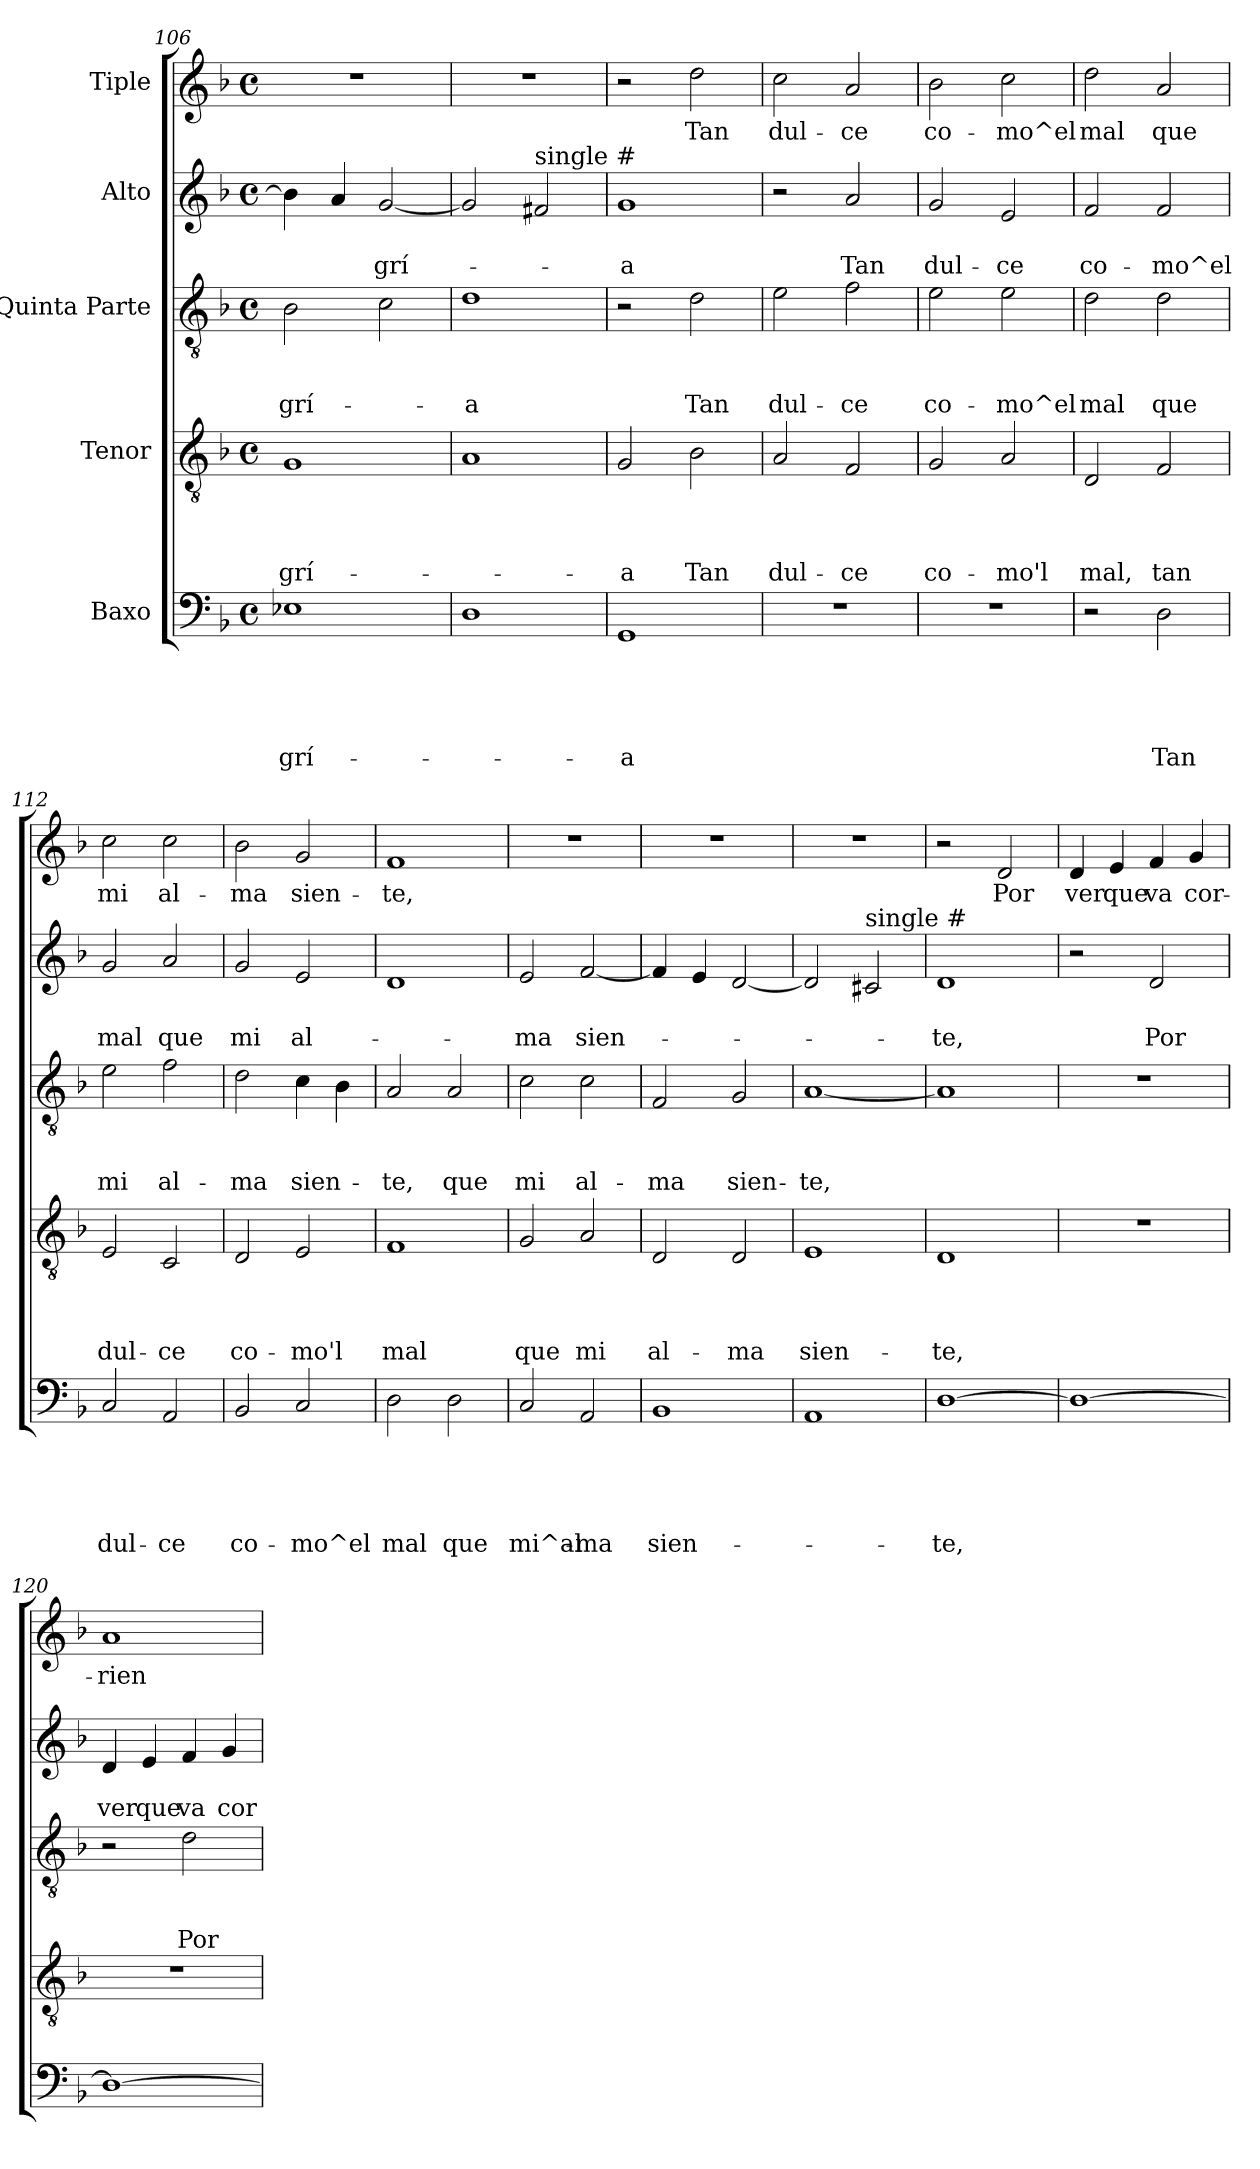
**kern	**text	**text	**text	**text	**text	**kern	**text	**text	**text	**text	**kern	**text	**text	**text	**kern	**text	**text	**kern	**text
*part5	*part5	*part5	*part5	*part5	*part5	*part4	*part4	*part4	*part4	*part4	*part3	*part3	*part3	*part3	*part2	*part2	*part2	*part1	*part1
*staff5	*staff5	*staff5	*staff5	*staff5	*staff5	*staff4	*staff4	*staff4	*staff4	*staff4	*staff3	*staff3	*staff3	*staff3	*staff2	*staff2	*staff2	*staff1	*staff1
*I"Baxo	*	*	*	*	*	*I"Tenor	*	*	*	*	*I"Quinta Parte	*	*	*	*I"Alto	*	*	*I"Tiple	*
*clefF4	*	*	*	*	*	*clefGv2	*	*	*	*	*clefGv2	*	*	*	*clefG2	*	*	*clefG2	*
*k[b-]	*	*	*	*	*	*k[b-]	*	*	*	*	*k[b-]	*	*	*	*k[b-]	*	*	*k[b-]	*
*F:	*	*	*	*	*	*F:	*	*	*	*	*F:	*	*	*	*F:	*	*	*F:	*
*M4/4	*	*	*	*	*	*M4/4	*	*	*	*	*M4/4	*	*	*	*M4/4	*	*	*M4/4	*
*met(c)	*	*	*	*	*	*met(c)	*	*	*	*	*met(c)	*	*	*	*met(c)	*	*	*met(c)	*
=106	=106	=106	=106	=106	=106	=106	=106	=106	=106	=106	=106	=106	=106	=106	=106	=106	=106	=106	=106
!	!	!	!	!	!LO:LY:b	!	!	!	!	!LO:LY:b	!	!	!	!LO:LY:b	!	!	!	!	!
1E-X	.	.	.	.	-grí-	1G	.	.	.	-grí-	2B-\	.	.	-grí-	4b-\]	.	.	1r	.
.	.	.	.	.	.	.	.	.	.	.	.	.	.	.	4a/	.	.	.	.
!	!	!	!	!	!	!	!	!	!	!	!	!	!	!	!	!	!LO:LY:b	!	!
.	.	.	.	.	.	.	.	.	.	.	2c\	.	.	.	[<2g/	.	-grí-	.	.
=107	=107	=107	=107	=107	=107	=107	=107	=107	=107	=107	=107	=107	=107	=107	=107	=107	=107	=107	=107
!	!	!	!	!	!	!	!	!	!	!	!	!	!	!LO:LY:b	!	!	!	!	!
1D	.	.	.	.	.	1A	.	.	.	.	1d	.	.	-a	2g/]	.	.	1r	.
!	!	!	!	!	!	!	!	!	!	!	!	!	!	!	!LO:TX:a:t=single #	!	!	!	!
.	.	.	.	.	.	.	.	.	.	.	.	.	.	.	2f#/	.	.	.	.
=108	=108	=108	=108	=108	=108	=108	=108	=108	=108	=108	=108	=108	=108	=108	=108	=108	=108	=108	=108
!	!	!	!	!	!LO:LY:b	!	!	!	!	!LO:LY:b	!	!	!	!	!	!	!LO:LY:b	!	!
1GG	.	.	.	.	-a	2G/	.	.	.	-a	2r	.	.	.	1g	.	-a	2r	.
!	!	!	!	!	!	!	!	!	!	!LO:LY:b	!	!	!	!LO:LY:b	!	!	!	!	!LO:LY:b
.	.	.	.	.	.	2B-\	.	.	.	Tan	2d\	.	.	Tan	.	.	.	2dd\	Tan
=109	=109	=109	=109	=109	=109	=109	=109	=109	=109	=109	=109	=109	=109	=109	=109	=109	=109	=109	=109
!	!	!	!	!	!	!	!	!	!	!LO:LY:b	!	!	!	!LO:LY:b	!	!	!	!	!LO:LY:b
1r	.	.	.	.	.	2A/	.	.	.	dul-	2e\	.	.	dul-	2r	.	.	2cc\	dul-
!	!	!	!	!	!	!	!	!	!	!LO:LY:b	!	!	!	!LO:LY:b	!	!	!LO:LY:b	!	!LO:LY:b
.	.	.	.	.	.	2F/	.	.	.	-ce	2f\	.	.	-ce	2a/	.	Tan	2a/	-ce
=110	=110	=110	=110	=110	=110	=110	=110	=110	=110	=110	=110	=110	=110	=110	=110	=110	=110	=110	=110
!	!	!	!	!	!	!	!	!	!	!LO:LY:b	!	!	!	!LO:LY:b	!	!	!LO:LY:b	!	!LO:LY:b
1r	.	.	.	.	.	2G/	.	.	.	co-	2e\	.	.	co-	2g/	.	dul-	2b-\	co-
!	!	!	!	!	!	!	!	!	!	!LO:LY:b	!	!	!	!LO:LY:b	!	!	!LO:LY:b	!	!LO:LY:b
.	.	.	.	.	.	2A/	.	.	.	-mo'l	2e\	.	.	-mo^el	2e/	.	-ce	2cc\	-mo^el
=111	=111	=111	=111	=111	=111	=111	=111	=111	=111	=111	=111	=111	=111	=111	=111	=111	=111	=111	=111
!	!	!	!	!	!	!	!	!	!	!LO:LY:b	!	!	!	!LO:LY:b	!	!	!LO:LY:b	!	!LO:LY:b
2r	.	.	.	.	.	2D/	.	.	.	mal,	2d\	.	.	mal	2f/	.	co-	2dd\	mal
!	!	!	!	!	!LO:LY:b	!	!	!	!	!LO:LY:b	!	!	!	!LO:LY:b	!	!	!LO:LY:b	!	!LO:LY:b
2D\	.	.	.	.	Tan	2F/	.	.	.	tan	2d\	.	.	que	2f/	.	-mo^el	2a/	que
!!LO:PB:g=z
=112	=112	=112	=112	=112	=112	=112	=112	=112	=112	=112	=112	=112	=112	=112	=112	=112	=112	=112	=112
!	!	!	!	!	!LO:LY:b	!	!	!	!	!LO:LY:b	!	!	!	!LO:LY:b	!	!	!LO:LY:b	!	!LO:LY:b
2C/	.	.	.	.	dul-	2E/	.	.	.	dul-	2e\	.	.	mi	2g/	.	mal	2cc\	mi
!	!	!	!	!	!LO:LY:b	!	!	!	!	!LO:LY:b	!	!	!	!LO:LY:b	!	!	!LO:LY:b	!	!LO:LY:b
2AA/	.	.	.	.	-ce	2C/	.	.	.	-ce	2f\	.	.	al-	2a/	.	que	2cc\	al-
=113	=113	=113	=113	=113	=113	=113	=113	=113	=113	=113	=113	=113	=113	=113	=113	=113	=113	=113	=113
!	!	!	!	!	!LO:LY:b	!	!	!	!	!LO:LY:b	!	!	!	!LO:LY:b	!	!	!LO:LY:b	!	!LO:LY:b
2BB-/	.	.	.	.	co-	2D/	.	.	.	co-	2d\	.	.	-ma	2g/	.	mi	2b-\	-ma
!	!	!	!	!	!LO:LY:b	!	!	!	!	!LO:LY:b	!	!	!	!LO:LY:b	!	!	!LO:LY:b	!	!LO:LY:b
2C/	.	.	.	.	-mo^el	2E/	.	.	.	-mo'l	4c\	.	.	sien-	2e/	.	al-	2g/	sien-
.	.	.	.	.	.	.	.	.	.	.	4B-\	.	.	.	.	.	.	.	.
=114	=114	=114	=114	=114	=114	=114	=114	=114	=114	=114	=114	=114	=114	=114	=114	=114	=114	=114	=114
!	!	!	!	!	!LO:LY:b	!	!	!	!	!LO:LY:b	!	!	!	!LO:LY:b	!	!	!	!	!LO:LY:b
2D\	.	.	.	.	mal	1F	.	.	.	mal	2A/	.	.	-te,	1d	.	.	1f	-te,
!	!	!	!	!	!LO:LY:b	!	!	!	!	!	!	!	!	!LO:LY:b	!	!	!	!	!
2D\	.	.	.	.	que	.	.	.	.	.	2A/	.	.	que	.	.	.	.	.
=115	=115	=115	=115	=115	=115	=115	=115	=115	=115	=115	=115	=115	=115	=115	=115	=115	=115	=115	=115
!	!	!	!	!	!LO:LY:b	!	!	!	!	!LO:LY:b	!	!	!	!LO:LY:b	!	!	!LO:LY:b	!	!
2C/	.	.	.	.	mi^al-	2G/	.	.	.	que	2c\	.	.	mi	2e/	.	-ma	1r	.
!	!	!	!	!	!LO:LY:b	!	!	!	!	!LO:LY:b	!	!	!	!LO:LY:b	!	!	!LO:LY:b	!	!
2AA/	.	.	.	.	-ma	2A/	.	.	.	mi	2c\	.	.	al-	[<2f/	.	sien-	.	.
=116	=116	=116	=116	=116	=116	=116	=116	=116	=116	=116	=116	=116	=116	=116	=116	=116	=116	=116	=116
!	!	!	!	!	!LO:LY:b	!	!	!	!	!LO:LY:b	!	!	!	!LO:LY:b	!	!	!	!	!
1BB-	.	.	.	.	sien-	2D/	.	.	.	al-	2F/	.	.	-ma	4f/]	.	.	1r	.
.	.	.	.	.	.	.	.	.	.	.	.	.	.	.	4e/	.	.	.	.
!	!	!	!	!	!	!	!	!	!	!LO:LY:b	!	!	!	!LO:LY:b	!	!	!	!	!
.	.	.	.	.	.	2D/	.	.	.	-ma	2G/	.	.	sien-	[<2d/	.	.	.	.
=117	=117	=117	=117	=117	=117	=117	=117	=117	=117	=117	=117	=117	=117	=117	=117	=117	=117	=117	=117
!	!	!	!	!	!	!	!	!	!	!LO:LY:b	!	!	!	!LO:LY:b	!	!	!	!	!
1AA	.	.	.	.	.	1E	.	.	.	sien-	[<1A	.	.	-te,	2d/]	.	.	1r	.
!	!	!	!	!	!	!	!	!	!	!	!	!	!	!	!LO:TX:a:t=single #	!	!	!	!
.	.	.	.	.	.	.	.	.	.	.	.	.	.	.	2c#/	.	.	.	.
=118	=118	=118	=118	=118	=118	=118	=118	=118	=118	=118	=118	=118	=118	=118	=118	=118	=118	=118	=118
!	!	!	!	!	!LO:LY:b	!	!	!	!	!LO:LY:b	!	!	!	!	!	!	!LO:LY:b	!	!
[>1D	.	.	.	.	-te,	1D	.	.	.	-te,	1A]	.	.	.	1d	.	-te,	2r	.
!	!	!	!	!	!	!	!	!	!	!	!	!	!	!	!	!	!	!	!LO:LY:b
.	.	.	.	.	.	.	.	.	.	.	.	.	.	.	.	.	.	2d/	Por
=119	=119	=119	=119	=119	=119	=119	=119	=119	=119	=119	=119	=119	=119	=119	=119	=119	=119	=119	=119
!	!	!	!	!	!	!	!	!	!	!	!	!	!	!	!	!	!	!	!LO:LY:b
1D_	.	.	.	.	.	1r	.	.	.	.	1r	.	.	.	2r	.	.	4d/	ver
!	!	!	!	!	!	!	!	!	!	!	!	!	!	!	!	!	!	!	!LO:LY:b
.	.	.	.	.	.	.	.	.	.	.	.	.	.	.	.	.	.	4e/	que
!	!	!	!	!	!	!	!	!	!	!	!	!	!	!	!	!	!LO:LY:b	!	!LO:LY:b
.	.	.	.	.	.	.	.	.	.	.	.	.	.	.	2d/	.	Por	4f/	va
!	!	!	!	!	!	!	!	!	!	!	!	!	!	!	!	!	!	!	!LO:LY:b
.	.	.	.	.	.	.	.	.	.	.	.	.	.	.	.	.	.	4g/	cor-
!!LO:PB:g=z
=120	=120	=120	=120	=120	=120	=120	=120	=120	=120	=120	=120	=120	=120	=120	=120	=120	=120	=120	=120
!	!	!	!	!	!	!	!	!	!	!	!	!	!	!	!	!	!LO:LY:b	!	!LO:LY:b
1D_	.	.	.	.	.	1r	.	.	.	.	2r	.	.	.	4d/	.	ver	1a	-rien-
!	!	!	!	!	!	!	!	!	!	!	!	!	!	!	!	!	!LO:LY:b	!	!
.	.	.	.	.	.	.	.	.	.	.	.	.	.	.	4e/	.	que	.	.
!	!	!	!	!	!	!	!	!	!	!	!	!	!	!LO:LY:b	!	!	!LO:LY:b	!	!
.	.	.	.	.	.	.	.	.	.	.	2d\	.	.	Por	4f/	.	va	.	.
!	!	!	!	!	!	!	!	!	!	!	!	!	!	!	!	!	!LO:LY:b	!	!
.	.	.	.	.	.	.	.	.	.	.	.	.	.	.	4g/	.	cor-	.	.
=	=	=	=	=	=	=	=	=	=	=	=	=	=	=	=	=	=	=	=
*-	*-	*-	*-	*-	*-	*-	*-	*-	*-	*-	*-	*-	*-	*-	*-	*-	*-	*-	*-
